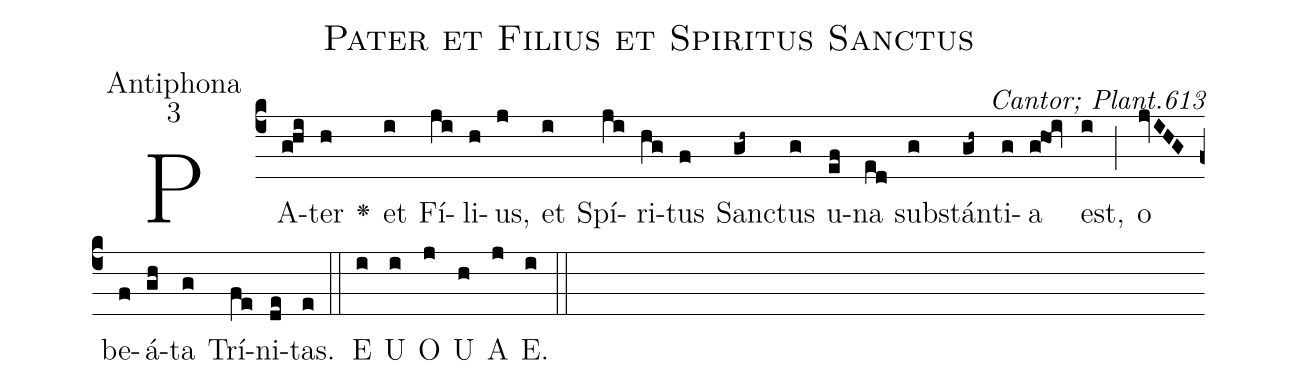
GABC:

name:Pater et Filius et Spiritus Sanctus;
office-part:Antiphona;
mode:3;
commentary:Cantor; Plant.613;
%%
(c4)PA(ghi)ter(h) <v>\greheightstar</v>() et(i) Fí(ji)li(h)us,(j) et(i) Spí(ji)ri(hg)tus(f) San(gh~)ctus(g) u(ef)na(ed) sub(g)stán(gh~)ti(g)a(g!hoi) est,(i) (;)
o(jvIHG) be(f)á(gh)ta(g) Trí(fe)ni(de)tas.(e) (::)

E(i) U(i) O(j) U(h) A(j) E.(i) (::)
